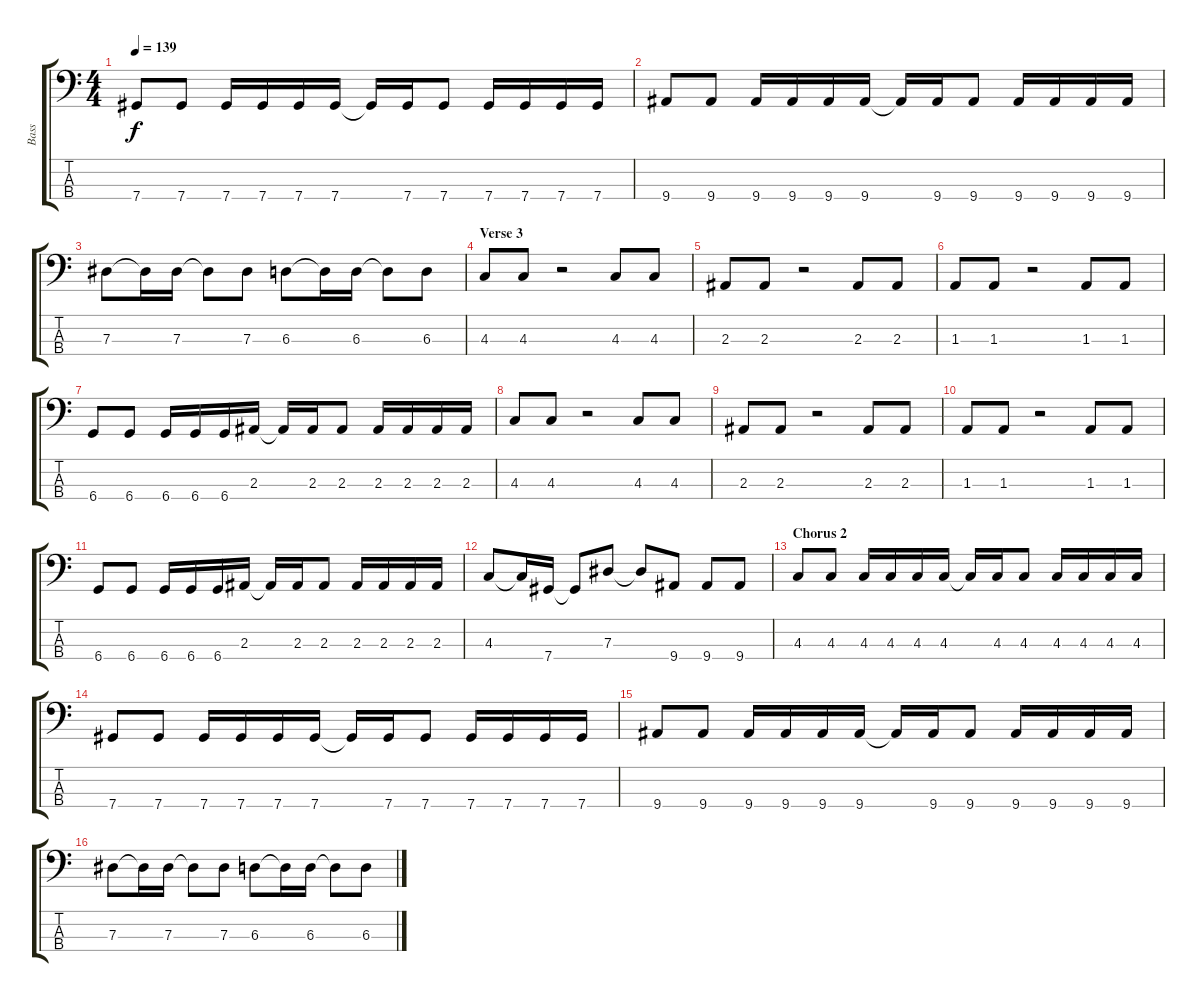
\track ("Bass" "Bass") {instrument electricbassfinger}
\staff {score tabs}
\tuning (Gb2 Db2 Ab1 Db1) {hide}
\ts (4 4)
\tempo 139
\clef f4
\ks c
7.4.8{dy f} 7.4.8 7.4.16 7.4.16 7.4.16 7.4.16 7.4{t}.16 7.4.16 7.4.8 7.4.16 7.4.16 7.4.16 7.4.16 |
9.4.8 9.4.8 9.4.16 9.4.16 9.4.16 9.4.16 9.4{t}.16 9.4.16 9.4.8 9.4.16 9.4.16 9.4.16 9.4.16 |
7.3.8 7.3{t}.16 7.3.16 7.3{t}.8 7.3.8 6.3.8 6.3{t}.16 6.3.16 6.3{t}.8 6.3.8 |
\section ("" "Verse 3")
4.3.8 4.3.8 r.2 4.3.8 4.3.8 |
2.3.8 2.3.8 r.2 2.3.8 2.3.8 |
1.3.8 1.3.8 r.2 1.3.8 1.3.8 |
6.4.8 6.4.8 6.4.16 6.4.16 6.4.16 2.3.16 2.3{t}.16 2.3.16 2.3.8 2.3.16 2.3.16 2.3.16 2.3.16 |
4.3.8 4.3.8 r.2 4.3.8 4.3.8 |
2.3.8 2.3.8 r.2 2.3.8 2.3.8 |
1.3.8 1.3.8 r.2 1.3.8 1.3.8 |
6.4.8 6.4.8 6.4.16 6.4.16 6.4.16 2.3.16 2.3{t}.16 2.3.16 2.3.8 2.3.16 2.3.16 2.3.16 2.3.16 |
4.3.8 4.3{t}.16 7.4.16 7.4{t}.8 7.3.8 7.3{t}.8 9.4.8 9.4.8 9.4.8 |
\section ("" "Chorus 2")
4.3.8 4.3.8 4.3.16 4.3.16 4.3.16 4.3.16 4.3{t}.16 4.3.16 4.3.8 4.3.16 4.3.16 4.3.16 4.3.16 |
7.4.8 7.4.8 7.4.16 7.4.16 7.4.16 7.4.16 7.4{t}.16 7.4.16 7.4.8 7.4.16 7.4.16 7.4.16 7.4.16 |
9.4.8 9.4.8 9.4.16 9.4.16 9.4.16 9.4.16 9.4{t}.16 9.4.16 9.4.8 9.4.16 9.4.16 9.4.16 9.4.16 |
7.3.8 7.3{t}.16 7.3.16 7.3{t}.8 7.3.8 6.3.8 6.3{t}.16 6.3.16 6.3{t}.8 6.3.8
